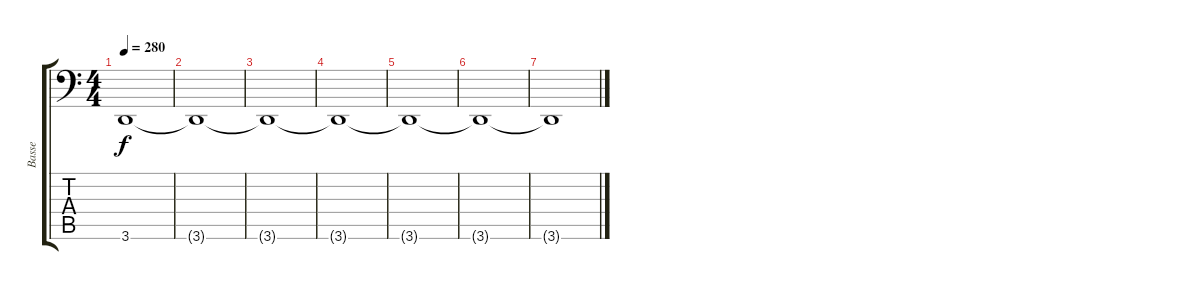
\track ("Basse" "Basse") {instrument electricbassfinger}
\staff {score tabs}
\tuning (C3 G2 D2 A1 E1 B0) {hide}
\ts (4 4)
\tempo 280
\clef f4
\ks c
3.6{t}.1{dy f} |
3.6{t}.1 |
3.6{t}.1 |
3.6{t}.1 |
3.6{t}.1 |
3.6{t}.1 |
3.6{t}.1
